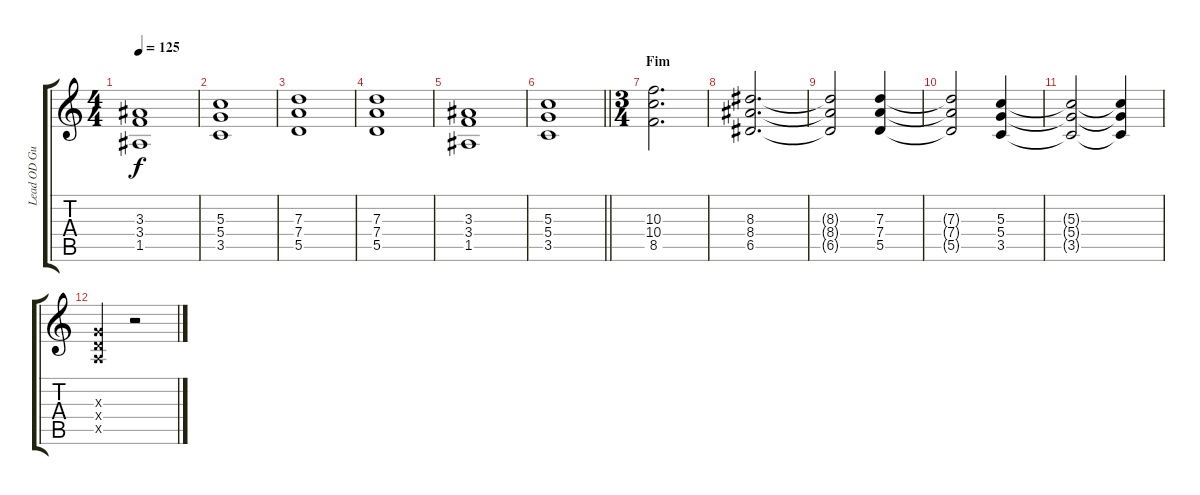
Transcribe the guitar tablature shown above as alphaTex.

\track ("Lead OD Guitar" "Lead OD Gu") {instrument overdrivenguitar}
\staff {score tabs}
\tuning (E4 B3 G3 D3 A2 E2) {hide}
\ts (4 4)
\tempo 125
\clef g2
\ks c
(3.3 3.4 1.5).1{dy f} |
(5.3 5.4 3.5).1 |
(7.3 7.4 5.5).1 |
(7.3 7.4 5.5).1 |
(3.3 3.4 1.5).1 |
\barLineRight lightlight
(5.3 5.4 3.5).1 |
\ts (3 4)
\section ("" "Fim")
(10.3 10.4 8.5).2{d} |
(8.3 8.4 6.5).2{d} |
(8.3{t} 8.4{t} 6.5{t}).2 (7.3 7.4 5.5).4 |
(7.3{t} 7.4{t} 5.5{t}).2 (5.3 5.4 3.5).4 |
(5.3{t} 5.4{t} 3.5{t}).2 (5.3{t} 5.4{t} 3.5{t}).4 |
(0.3{x} 0.4{x} 0.5{x}).4 r.2
